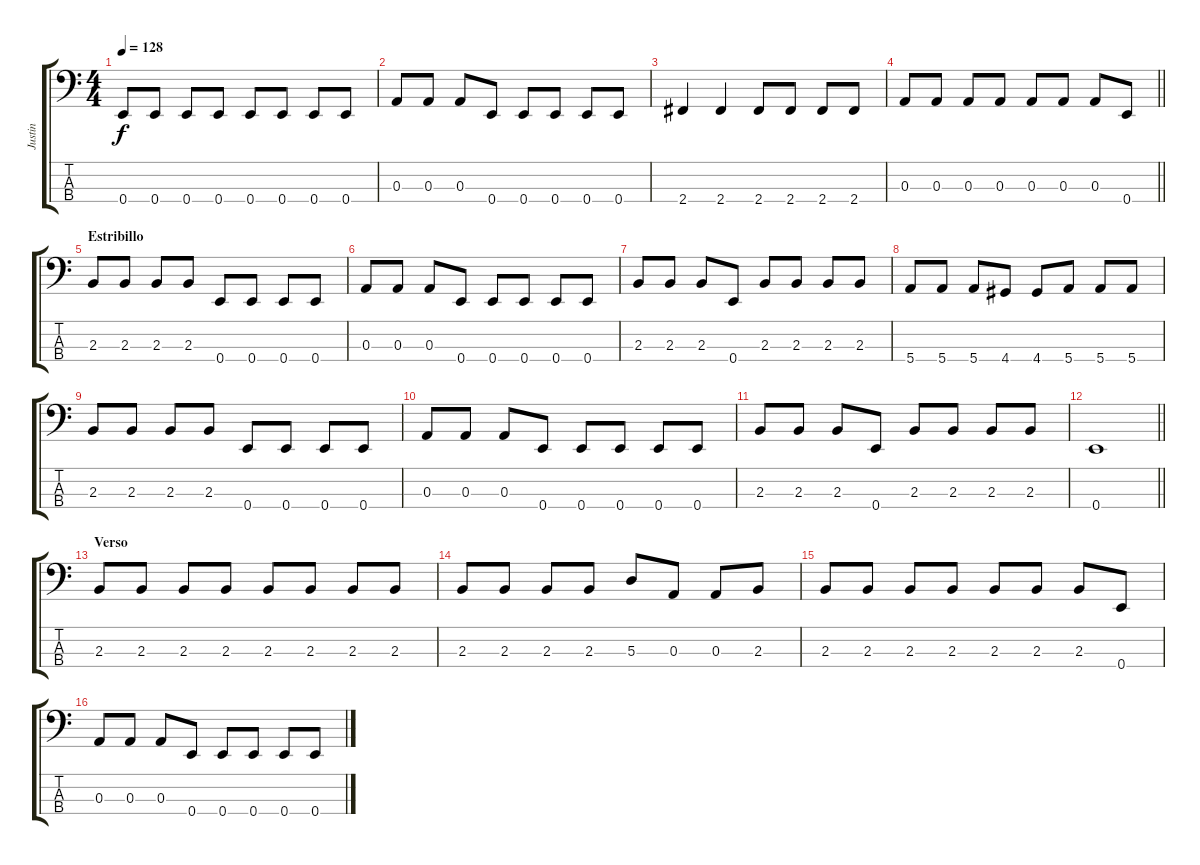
\track ("Justin" "Justin") {instrument electricbasspick}
\staff {score tabs}
\tuning (G2 D2 A1 E1) {hide}
\ts (4 4)
\tempo 128
\clef f4
\ks c
0.4.8{dy f} 0.4.8 0.4.8 0.4.8 0.4.8 0.4.8 0.4.8 0.4.8 |
0.3.8 0.3.8 0.3.8 0.4.8 0.4.8 0.4.8 0.4.8 0.4.8 |
2.4.4 2.4.4 2.4.8 2.4.8 2.4.8 2.4.8 |
\barLineRight lightlight
0.3.8 0.3.8 0.3.8 0.3.8 0.3.8 0.3.8 0.3.8 0.4.8 |
\section ("" "Estribillo")
2.3.8 2.3.8 2.3.8 2.3.8 0.4.8 0.4.8 0.4.8 0.4.8 |
0.3.8 0.3.8 0.3.8 0.4.8 0.4.8 0.4.8 0.4.8 0.4.8 |
2.3.8 2.3.8 2.3.8 0.4.8 2.3.8 2.3.8 2.3.8 2.3.8 |
5.4.8 5.4.8 5.4.8 4.4.8 4.4.8 5.4.8 5.4.8 5.4.8 |
2.3.8 2.3.8 2.3.8 2.3.8 0.4.8 0.4.8 0.4.8 0.4.8 |
0.3.8 0.3.8 0.3.8 0.4.8 0.4.8 0.4.8 0.4.8 0.4.8 |
2.3.8 2.3.8 2.3.8 0.4.8 2.3.8 2.3.8 2.3.8 2.3.8 |
\barLineRight lightlight
0.4.1 |
\section ("" "Verso")
2.3.8 2.3.8 2.3.8 2.3.8 2.3.8 2.3.8 2.3.8 2.3.8 |
2.3.8 2.3.8 2.3.8 2.3.8 5.3.8 0.3.8 0.3.8 2.3.8 |
2.3.8 2.3.8 2.3.8 2.3.8 2.3.8 2.3.8 2.3.8 0.4.8 |
0.3.8 0.3.8 0.3.8 0.4.8 0.4.8 0.4.8 0.4.8 0.4.8
